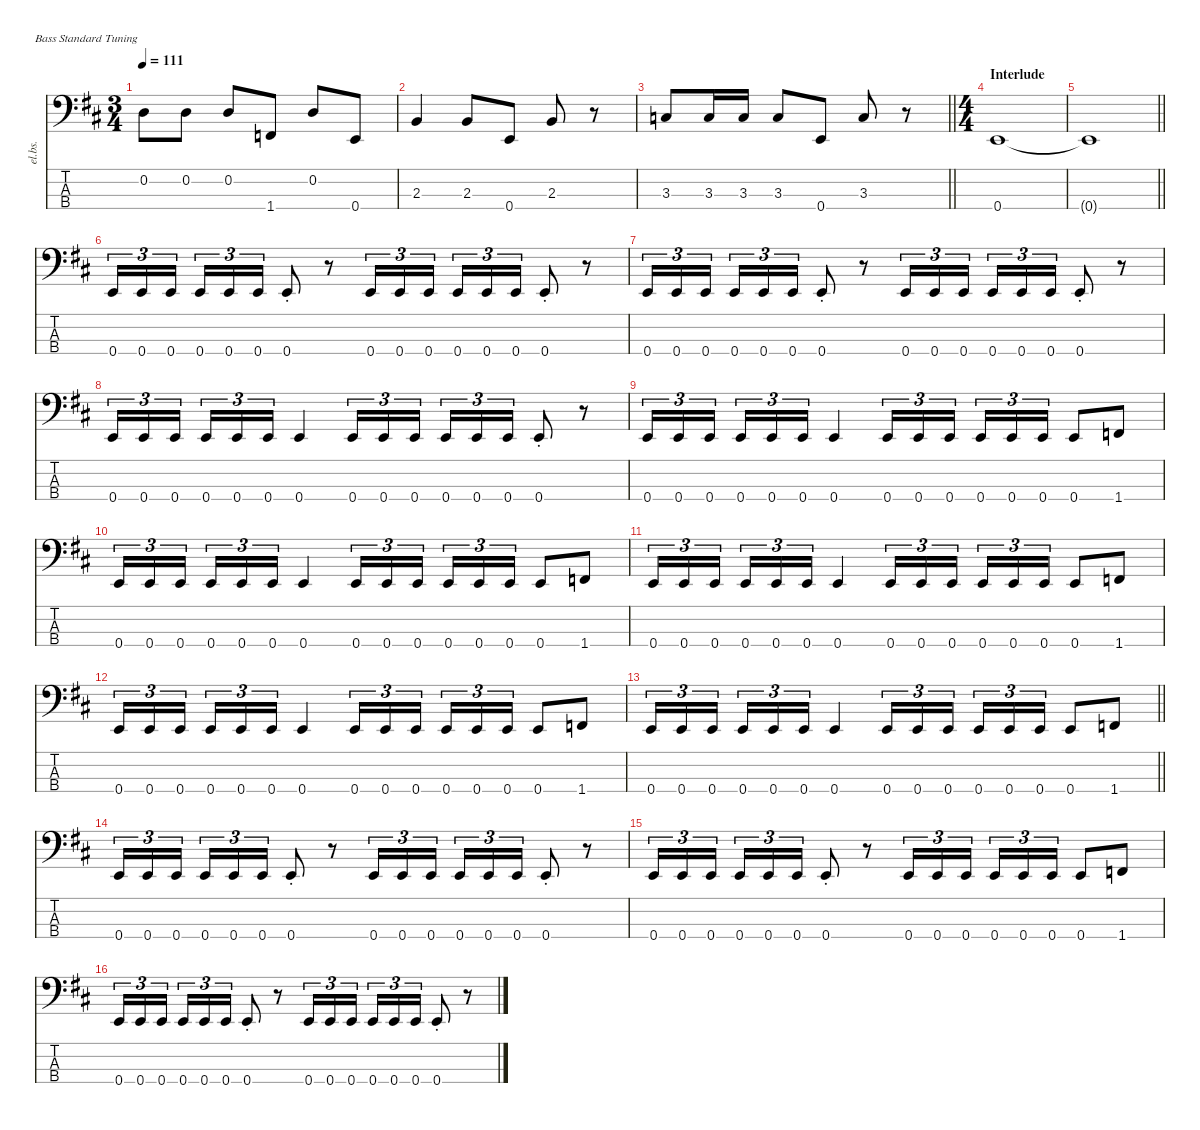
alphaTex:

\defaultSystemsLayout 4
\hideDynamics
\bracketExtendMode nobrackets
\otherSystemsTrackNameOrientation horizontal
\track ("Jason Newsted" "el.bs.") {defaultSystemsLayout 8 instrument electricbasspick}
\staff {score tabs}
\tuning (G2 D2 A1 E1)
\ts (3 4)
\tempo 111
\clef f4
\ks bminor
0.2{acc forcenatural}.8{dy f} 0.2{acc forcenatural}.8 0.2{acc forcenatural}.8 1.4{acc forcenatural}.8 0.2{acc forcenatural}.8 0.4{acc forcenatural}.8 |
2.3{acc forcenatural}.4 2.3{acc forcenatural}.8 0.4{acc forcenatural}.8 2.3{acc forcenatural}.8 r.8 |
\barLineRight lightlight
3.3{acc forcenatural}.8 3.3{acc forcenatural}.16 3.3{acc forcenatural}.16 3.3{acc forcenatural}.8 0.4{acc forcenatural}.8 3.3{acc forcenatural}.8 r.8 |
\ts (4 4)
\beaming (8 2 2 2 2)
\section ("" "Interlude")
0.4{acc forcenatural}.1 |
\barLineRight lightlight
0.4{t acc forcenatural}.1 |
0.4{acc forcenatural}.16{tu (3 2)} 0.4{acc forcenatural}.16{tu (3 2)} 0.4{acc forcenatural}.16{tu (3 2)} 0.4{acc forcenatural}.16{tu (3 2)} 0.4{acc forcenatural}.16{tu (3 2)} 0.4{acc forcenatural}.16{tu (3 2)} 0.4{st acc forcenatural}.8 r.8 0.4{acc forcenatural}.16{tu (3 2)} 0.4{acc forcenatural}.16{tu (3 2)} 0.4{acc forcenatural}.16{tu (3 2)} 0.4{acc forcenatural}.16{tu (3 2)} 0.4{acc forcenatural}.16{tu (3 2)} 0.4{acc forcenatural}.16{tu (3 2)} 0.4{st acc forcenatural}.8 r.8 |
0.4{acc forcenatural}.16{tu (3 2)} 0.4{acc forcenatural}.16{tu (3 2)} 0.4{acc forcenatural}.16{tu (3 2)} 0.4{acc forcenatural}.16{tu (3 2)} 0.4{acc forcenatural}.16{tu (3 2)} 0.4{acc forcenatural}.16{tu (3 2)} 0.4{st acc forcenatural}.8 r.8 0.4{acc forcenatural}.16{tu (3 2)} 0.4{acc forcenatural}.16{tu (3 2)} 0.4{acc forcenatural}.16{tu (3 2)} 0.4{acc forcenatural}.16{tu (3 2)} 0.4{acc forcenatural}.16{tu (3 2)} 0.4{acc forcenatural}.16{tu (3 2)} 0.4{st acc forcenatural}.8 r.8 |
0.4{acc forcenatural}.16{tu (3 2)} 0.4{acc forcenatural}.16{tu (3 2)} 0.4{acc forcenatural}.16{tu (3 2)} 0.4{acc forcenatural}.16{tu (3 2)} 0.4{acc forcenatural}.16{tu (3 2)} 0.4{acc forcenatural}.16{tu (3 2)} 0.4{acc forcenatural}.4 0.4{acc forcenatural}.16{tu (3 2)} 0.4{acc forcenatural}.16{tu (3 2)} 0.4{acc forcenatural}.16{tu (3 2)} 0.4{acc forcenatural}.16{tu (3 2)} 0.4{acc forcenatural}.16{tu (3 2)} 0.4{acc forcenatural}.16{tu (3 2)} 0.4{st acc forcenatural}.8 r.8 |
0.4{acc forcenatural}.16{tu (3 2)} 0.4{acc forcenatural}.16{tu (3 2)} 0.4{acc forcenatural}.16{tu (3 2)} 0.4{acc forcenatural}.16{tu (3 2)} 0.4{acc forcenatural}.16{tu (3 2)} 0.4{acc forcenatural}.16{tu (3 2)} 0.4{acc forcenatural}.4 0.4{acc forcenatural}.16{tu (3 2)} 0.4{acc forcenatural}.16{tu (3 2)} 0.4{acc forcenatural}.16{tu (3 2)} 0.4{acc forcenatural}.16{tu (3 2)} 0.4{acc forcenatural}.16{tu (3 2)} 0.4{acc forcenatural}.16{tu (3 2)} 0.4{acc forcenatural}.8 1.4{acc forcenatural}.8 |
0.4{acc forcenatural}.16{tu (3 2)} 0.4{acc forcenatural}.16{tu (3 2)} 0.4{acc forcenatural}.16{tu (3 2)} 0.4{acc forcenatural}.16{tu (3 2)} 0.4{acc forcenatural}.16{tu (3 2)} 0.4{acc forcenatural}.16{tu (3 2)} 0.4{acc forcenatural}.4 0.4{acc forcenatural}.16{tu (3 2)} 0.4{acc forcenatural}.16{tu (3 2)} 0.4{acc forcenatural}.16{tu (3 2)} 0.4{acc forcenatural}.16{tu (3 2)} 0.4{acc forcenatural}.16{tu (3 2)} 0.4{acc forcenatural}.16{tu (3 2)} 0.4{acc forcenatural}.8 1.4{acc forcenatural}.8 |
0.4{acc forcenatural}.16{tu (3 2)} 0.4{acc forcenatural}.16{tu (3 2)} 0.4{acc forcenatural}.16{tu (3 2)} 0.4{acc forcenatural}.16{tu (3 2)} 0.4{acc forcenatural}.16{tu (3 2)} 0.4{acc forcenatural}.16{tu (3 2)} 0.4{acc forcenatural}.4 0.4{acc forcenatural}.16{tu (3 2)} 0.4{acc forcenatural}.16{tu (3 2)} 0.4{acc forcenatural}.16{tu (3 2)} 0.4{acc forcenatural}.16{tu (3 2)} 0.4{acc forcenatural}.16{tu (3 2)} 0.4{acc forcenatural}.16{tu (3 2)} 0.4{acc forcenatural}.8 1.4{acc forcenatural}.8 |
0.4{acc forcenatural}.16{tu (3 2)} 0.4{acc forcenatural}.16{tu (3 2)} 0.4{acc forcenatural}.16{tu (3 2)} 0.4{acc forcenatural}.16{tu (3 2)} 0.4{acc forcenatural}.16{tu (3 2)} 0.4{acc forcenatural}.16{tu (3 2)} 0.4{acc forcenatural}.4 0.4{acc forcenatural}.16{tu (3 2)} 0.4{acc forcenatural}.16{tu (3 2)} 0.4{acc forcenatural}.16{tu (3 2)} 0.4{acc forcenatural}.16{tu (3 2)} 0.4{acc forcenatural}.16{tu (3 2)} 0.4{acc forcenatural}.16{tu (3 2)} 0.4{acc forcenatural}.8 1.4{acc forcenatural}.8 |
\barLineRight lightlight
0.4{acc forcenatural}.16{tu (3 2)} 0.4{acc forcenatural}.16{tu (3 2)} 0.4{acc forcenatural}.16{tu (3 2)} 0.4{acc forcenatural}.16{tu (3 2)} 0.4{acc forcenatural}.16{tu (3 2)} 0.4{acc forcenatural}.16{tu (3 2)} 0.4{acc forcenatural}.4 0.4{acc forcenatural}.16{tu (3 2)} 0.4{acc forcenatural}.16{tu (3 2)} 0.4{acc forcenatural}.16{tu (3 2)} 0.4{acc forcenatural}.16{tu (3 2)} 0.4{acc forcenatural}.16{tu (3 2)} 0.4{acc forcenatural}.16{tu (3 2)} 0.4{acc forcenatural}.8 1.4{acc forcenatural}.8 |
0.4{acc forcenatural}.16{tu (3 2)} 0.4{acc forcenatural}.16{tu (3 2)} 0.4{acc forcenatural}.16{tu (3 2)} 0.4{acc forcenatural}.16{tu (3 2)} 0.4{acc forcenatural}.16{tu (3 2)} 0.4{acc forcenatural}.16{tu (3 2)} 0.4{st acc forcenatural}.8 r.8 0.4{acc forcenatural}.16{tu (3 2)} 0.4{acc forcenatural}.16{tu (3 2)} 0.4{acc forcenatural}.16{tu (3 2)} 0.4{acc forcenatural}.16{tu (3 2)} 0.4{acc forcenatural}.16{tu (3 2)} 0.4{acc forcenatural}.16{tu (3 2)} 0.4{st acc forcenatural}.8 r.8 |
0.4{acc forcenatural}.16{tu (3 2)} 0.4{acc forcenatural}.16{tu (3 2)} 0.4{acc forcenatural}.16{tu (3 2)} 0.4{acc forcenatural}.16{tu (3 2)} 0.4{acc forcenatural}.16{tu (3 2)} 0.4{acc forcenatural}.16{tu (3 2)} 0.4{st acc forcenatural}.8 r.8 0.4{acc forcenatural}.16{tu (3 2)} 0.4{acc forcenatural}.16{tu (3 2)} 0.4{acc forcenatural}.16{tu (3 2)} 0.4{acc forcenatural}.16{tu (3 2)} 0.4{acc forcenatural}.16{tu (3 2)} 0.4{acc forcenatural}.16{tu (3 2)} 0.4{acc forcenatural}.8 1.4{acc forcenatural}.8 |
0.4{acc forcenatural}.16{tu (3 2)} 0.4{acc forcenatural}.16{tu (3 2)} 0.4{acc forcenatural}.16{tu (3 2)} 0.4{acc forcenatural}.16{tu (3 2)} 0.4{acc forcenatural}.16{tu (3 2)} 0.4{acc forcenatural}.16{tu (3 2)} 0.4{st acc forcenatural}.8 r.8 0.4{acc forcenatural}.16{tu (3 2)} 0.4{acc forcenatural}.16{tu (3 2)} 0.4{acc forcenatural}.16{tu (3 2)} 0.4{acc forcenatural}.16{tu (3 2)} 0.4{acc forcenatural}.16{tu (3 2)} 0.4{acc forcenatural}.16{tu (3 2)} 0.4{st acc forcenatural}.8 r.8
